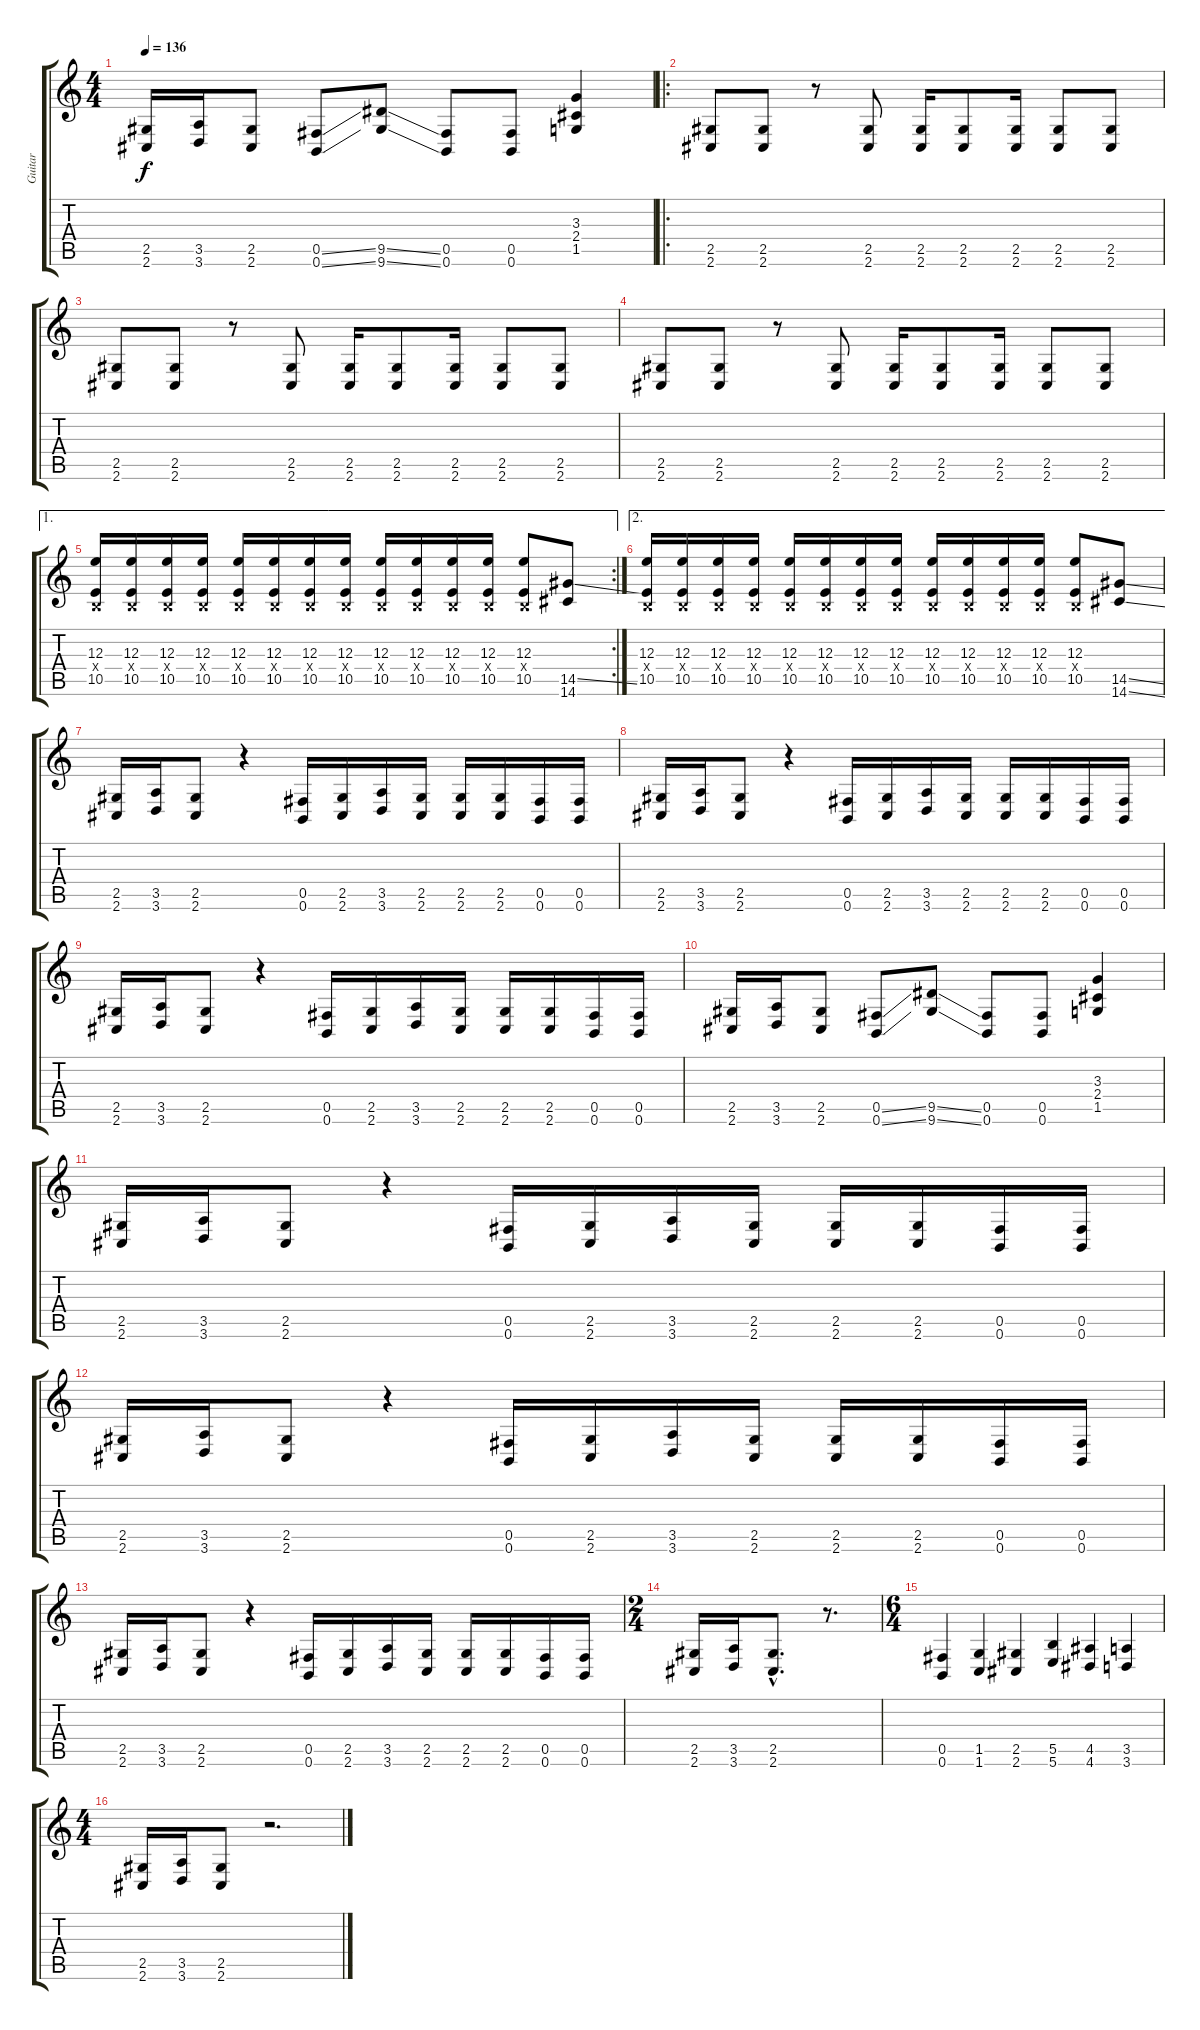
\track ("Guitar" "Guitar") {instrument distortionguitar}
\staff {score tabs}
\tuning (Db4 Ab3 E3 B2 Gb2 B1) {hide}
\ts (4 4)
\tempo 136
\clef g2
\ks c
(2.5 2.6).16{dy f} (3.5 3.6).16 (2.5 2.6).8 (0.5{ss} 0.6{ss}).8 (9.5{ss} 9.6{ss}).8 (0.5 0.6).8 (0.5 0.6).8 (3.3 2.4 1.5).4 |
\ro
(2.5 2.6).8 (2.5 2.6).8 r.8 (2.5 2.6).8 (2.5 2.6).16 (2.5 2.6).8 (2.5 2.6).16 (2.5 2.6).8 (2.5 2.6).8 |
(2.5 2.6).8 (2.5 2.6).8 r.8 (2.5 2.6).8 (2.5 2.6).16 (2.5 2.6).8 (2.5 2.6).16 (2.5 2.6).8 (2.5 2.6).8 |
(2.5 2.6).8 (2.5 2.6).8 r.8 (2.5 2.6).8 (2.5 2.6).16 (2.5 2.6).8 (2.5 2.6).16 (2.5 2.6).8 (2.5 2.6).8 |
\ae 1
\rc 2
(12.3 0.4{x} 10.5).16 (12.3 0.4{x} 10.5).16 (12.3 0.4{x} 10.5).16 (12.3 0.4{x} 10.5).16 (12.3 0.4{x} 10.5).16 (12.3 0.4{x} 10.5).16 (12.3 0.4{x} 10.5).16 (12.3 0.4{x} 10.5).16 (12.3 0.4{x} 10.5).16 (12.3 0.4{x} 10.5).16 (12.3 0.4{x} 10.5).16 (12.3 0.4{x} 10.5).16 (12.3 0.4{x} 10.5).8 (14.5{ss} 14.6).8 |
\ae 2
(12.3 0.4{x} 10.5).16 (12.3 0.4{x} 10.5).16 (12.3 0.4{x} 10.5).16 (12.3 0.4{x} 10.5).16 (12.3 0.4{x} 10.5).16 (12.3 0.4{x} 10.5).16 (12.3 0.4{x} 10.5).16 (12.3 0.4{x} 10.5).16 (12.3 0.4{x} 10.5).16 (12.3 0.4{x} 10.5).16 (12.3 0.4{x} 10.5).16 (12.3 0.4{x} 10.5).16 (12.3 0.4{x} 10.5).8 (14.5{ss} 14.6{ss}).8 |
(2.5 2.6).16 (3.5 3.6).16 (2.5 2.6).8 r.4 (0.5 0.6).16 (2.5 2.6).16 (3.5 3.6).16 (2.5 2.6).16 (2.5 2.6).16 (2.5 2.6).16 (0.5 0.6).16 (0.5 0.6).16 |
(2.5 2.6).16 (3.5 3.6).16 (2.5 2.6).8 r.4 (0.5 0.6).16 (2.5 2.6).16 (3.5 3.6).16 (2.5 2.6).16 (2.5 2.6).16 (2.5 2.6).16 (0.5 0.6).16 (0.5 0.6).16 |
(2.5 2.6).16 (3.5 3.6).16 (2.5 2.6).8 r.4 (0.5 0.6).16 (2.5 2.6).16 (3.5 3.6).16 (2.5 2.6).16 (2.5 2.6).16 (2.5 2.6).16 (0.5 0.6).16 (0.5 0.6).16 |
(2.5 2.6).16 (3.5 3.6).16 (2.5 2.6).8 (0.5{ss} 0.6{ss}).8 (9.5{ss} 9.6{ss}).8 (0.5 0.6).8 (0.5 0.6).8 (3.3 2.4 1.5).4 |
(2.5 2.6).16 (3.5 3.6).16 (2.5 2.6).8 r.4 (0.5 0.6).16 (2.5 2.6).16 (3.5 3.6).16 (2.5 2.6).16 (2.5 2.6).16 (2.5 2.6).16 (0.5 0.6).16 (0.5 0.6).16 |
(2.5 2.6).16 (3.5 3.6).16 (2.5 2.6).8 r.4 (0.5 0.6).16 (2.5 2.6).16 (3.5 3.6).16 (2.5 2.6).16 (2.5 2.6).16 (2.5 2.6).16 (0.5 0.6).16 (0.5 0.6).16 |
(2.5 2.6).16 (3.5 3.6).16 (2.5 2.6).8 r.4 (0.5 0.6).16 (2.5 2.6).16 (3.5 3.6).16 (2.5 2.6).16 (2.5 2.6).16 (2.5 2.6).16 (0.5 0.6).16 (0.5 0.6).16 |
\ts (2 4)
(2.5 2.6).16 (3.5 3.6).16 (2.5{hac} 2.6{hac}).8{d} r.8{d} |
\ts (6 4)
(0.5 0.6).4 (1.5 1.6).4 (2.5 2.6).4 (5.5 5.6).4 (4.5 4.6).4 (3.5 3.6).4 |
\ts (4 4)
(2.5 2.6).16 (3.5 3.6).16 (2.5 2.6).8 r.2{d}
